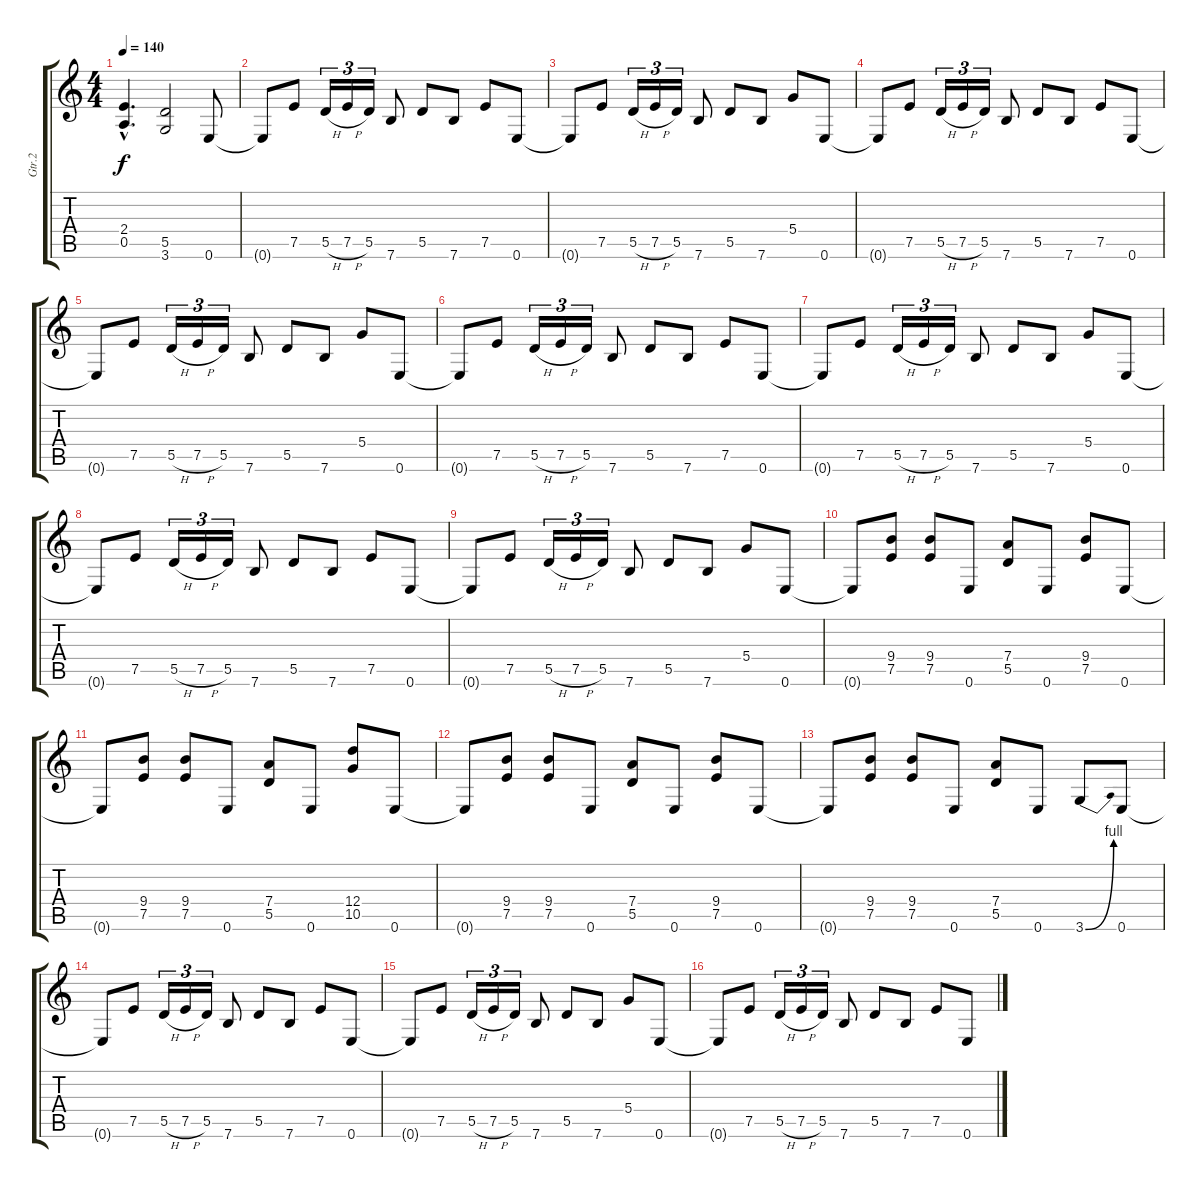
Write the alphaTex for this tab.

\track ("Gtr.2" "Gtr.2") {instrument overdrivenguitar}
\staff {score tabs}
\tuning (E4 B3 G3 D3 A2 E2) {hide}
\ts (4 4)
\tempo 140
\clef g2
\ks c
(2.4{hac t} 0.5{hac t}).4{d dy f} (5.5 3.6).2 0.6.8 |
0.6{t}.8 7.5.8 5.5{h}.16{tu (3 2)} 7.5{h}.16{tu (3 2)} 5.5.16{tu (3 2)} 7.6.8 5.5.8 7.6.8 7.5.8 0.6.8 |
0.6{t}.8 7.5.8 5.5{h}.16{tu (3 2)} 7.5{h}.16{tu (3 2)} 5.5.16{tu (3 2)} 7.6.8 5.5.8 7.6.8 5.4.8 0.6.8 |
0.6{t}.8 7.5.8 5.5{h}.16{tu (3 2)} 7.5{h}.16{tu (3 2)} 5.5.16{tu (3 2)} 7.6.8 5.5.8 7.6.8 7.5.8 0.6.8 |
0.6{t}.8 7.5.8 5.5{h}.16{tu (3 2)} 7.5{h}.16{tu (3 2)} 5.5.16{tu (3 2)} 7.6.8 5.5.8 7.6.8 5.4.8 0.6.8 |
0.6{t}.8 7.5.8 5.5{h}.16{tu (3 2)} 7.5{h}.16{tu (3 2)} 5.5.16{tu (3 2)} 7.6.8 5.5.8 7.6.8 7.5.8 0.6.8 |
0.6{t}.8 7.5.8 5.5{h}.16{tu (3 2)} 7.5{h}.16{tu (3 2)} 5.5.16{tu (3 2)} 7.6.8 5.5.8 7.6.8 5.4.8 0.6.8 |
0.6{t}.8 7.5.8 5.5{h}.16{tu (3 2)} 7.5{h}.16{tu (3 2)} 5.5.16{tu (3 2)} 7.6.8 5.5.8 7.6.8 7.5.8 0.6.8 |
0.6{t}.8 7.5.8 5.5{h}.16{tu (3 2)} 7.5{h}.16{tu (3 2)} 5.5.16{tu (3 2)} 7.6.8 5.5.8 7.6.8 5.4.8 0.6.8 |
0.6{t}.8 (9.4 7.5).8 (9.4 7.5).8 0.6.8 (7.4 5.5).8 0.6.8 (9.4 7.5).8 0.6.8 |
0.6{t}.8 (9.4 7.5).8 (9.4 7.5).8 0.6.8 (7.4 5.5).8 0.6.8 (12.4 10.5).8 0.6.8 |
0.6{t}.8 (9.4 7.5).8 (9.4 7.5).8 0.6.8 (7.4 5.5).8 0.6.8 (9.4 7.5).8 0.6.8 |
0.6{t}.8 (9.4 7.5).8 (9.4 7.5).8 0.6.8 (7.4 5.5).8 0.6.8 3.6{be (bend 0 0 60 4)}.8 0.6.8 |
0.6{t}.8 7.5.8 5.5{h}.16{tu (3 2)} 7.5{h}.16{tu (3 2)} 5.5.16{tu (3 2)} 7.6.8 5.5.8 7.6.8 7.5.8 0.6.8 |
0.6{t}.8 7.5.8 5.5{h}.16{tu (3 2)} 7.5{h}.16{tu (3 2)} 5.5.16{tu (3 2)} 7.6.8 5.5.8 7.6.8 5.4.8 0.6.8 |
0.6{t}.8 7.5.8 5.5{h}.16{tu (3 2)} 7.5{h}.16{tu (3 2)} 5.5.16{tu (3 2)} 7.6.8 5.5.8 7.6.8 7.5.8 0.6.8
